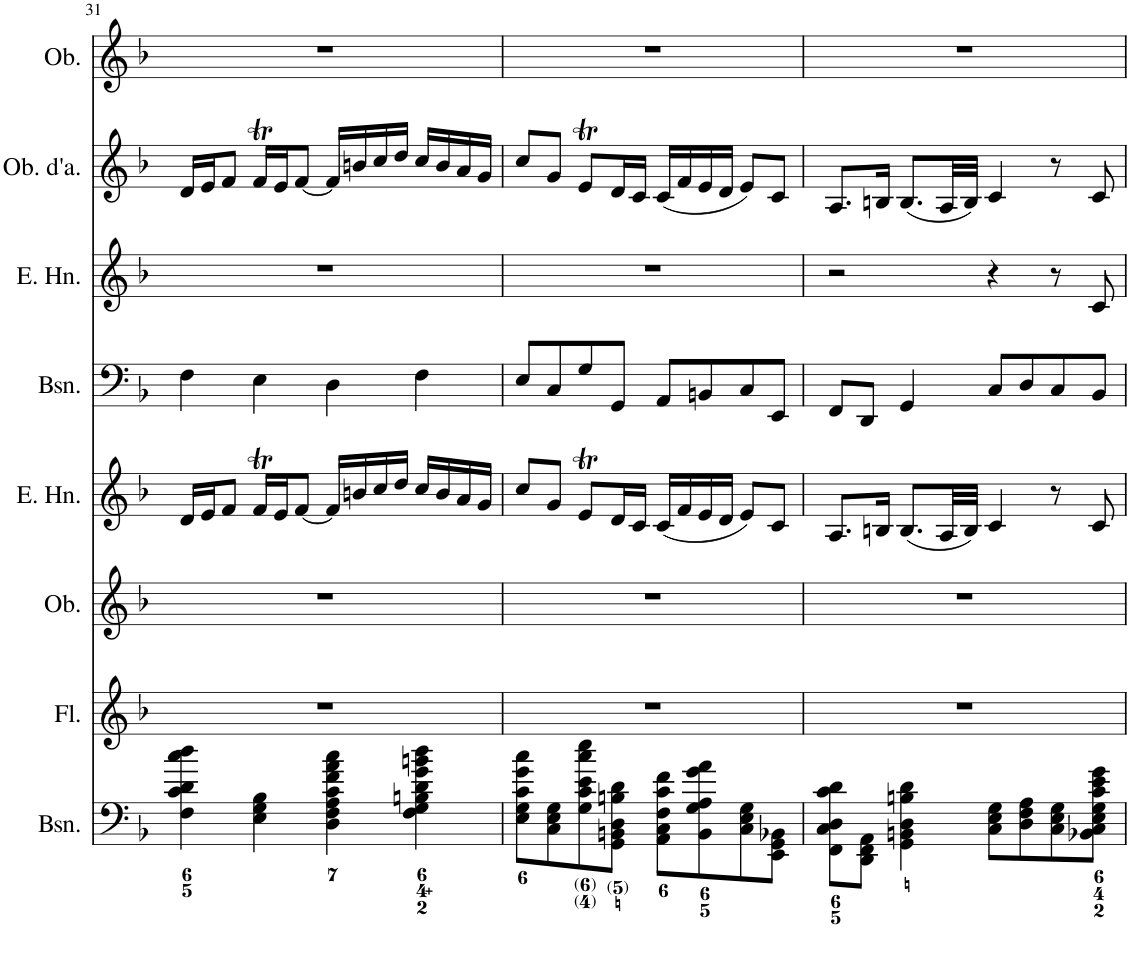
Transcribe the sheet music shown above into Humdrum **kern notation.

**kern	**kern	**kern	**kern	**kern	**kern	**kern	**kern
*part8	*part7	*part6	*part5	*part4	*part3	*part2	*part1
*staff8	*staff7	*staff6	*staff5	*staff4	*staff3	*staff2	*staff1
*I"Bassoon	*I"Flute	*I"Oboe	*I"English Horn	*I"Bassoon	*I"English Horn	*I"Oboe d'amore	*I"Oboe
*I'Bsn.	*I'Fl.	*I'Ob.	*I'E. Hn.	*I'Bsn.	*I'E. Hn.	*I'Ob. d'a.	*I'Ob.
!!LO:PB:g=z
*clefF4	*clefG2	*clefG2	*clefG2	*clefF4	*clefG2	*clefG2	*clefG2
*	*	*	*ITrd4c7	*	*ITrd4c7	*	*
*k[b-]	*k[b-]	*k[b-]	*k[b-]	*k[b-]	*k[b-]	*k[b-]	*k[b-]
*M4/4	*M4/4	*M4/4	*M4/4	*M4/4	*M4/4	*M4/4	*M4/4
*met(c)	*met(c)	*met(c)	*met(c)	*met(c)	*met(c)	*met(c)	*met(c)
=31	=31	=31	=31	=31	=31	=31	=31
4F\ 4c\ 4d\ 4cc\ 4dd\	1r	1r	16d/LL	4F\	1r	16d/LL	1r
.	.	.	16e/J	.	.	16e/J	.
.	.	.	8f/J	.	.	8f/J	.
4E\ 4G\ 4B-\	.	.	16fT/LL	4E\	.	16fT/LL	.
.	.	.	16e/J	.	.	16e/J	.
.	.	.	[8f/J	.	.	[8f/J	.
4D\ 4F\ 4A\ 4c\ 4f\ 4a\ 4cc\	.	.	16f/LL]	4D\	.	16f/LL]	.
.	.	.	16bn/	.	.	16bn/	.
.	.	.	16cc/	.	.	16cc/	.
.	.	.	16dd/JJ	.	.	16dd/JJ	.
4F\ 4G\ 4Bn\ 4d\ 4g\ 4bn\ 4dd\	.	.	16cc/LL	4F\	.	16cc/LL	.
.	.	.	16b/	.	.	16b/	.
.	.	.	16a/	.	.	16a/	.
.	.	.	16g/JJ	.	.	16g/JJ	.
=32	=32	=32	=32	=32	=32	=32	=32
8E\ 8G\ 8c\ 8g\ 8cc\L	1r	1r	8cc/L	8E/L	1r	8cc/L	1r
8C\ 8E\ 8G\	.	.	8g/J	8C/	.	8g/J	.
8G\ 8c\ 8e\ 8cc\ 8ee\	.	.	8et/L	8G/	.	8et/L	.
8GG\ 8BBn\ 8D\ 8Bn\ 8d\J	.	.	16d/L	8GG/J	.	16d/L	.
.	.	.	16c/JJ	.	.	16c/JJ	.
8AA\ 8C\ 8F\ 8c\ 8f\L	.	.	(16c/LL	8AA/L	.	(16c/LL	.
.	.	.	16f/	.	.	16f/	.
8BB\ 8G\ 8A\ 8g\ 8a\	.	.	16e/	8BBn/	.	16e/	.
.	.	.	16d/JJ	.	.	16d/JJ	.
8C\ 8E\ 8G\	.	.	8e/L)	8C/	.	8e/L)	.
8EE\ 8GG\ 8BB-X\J	.	.	8c/J	8EE/J	.	8c/J	.
=33	=33	=33	=33	=33	=33	=33	=33
8FF\ 8C\ 8D\ 8c\ 8d\L	1r	1r	8.A/L	8FF/L	2r	8.A/L	1r
8DD\ 8FF\ 8AA\J	.	.	.	8DD/J	.	.	.
.	.	.	16Bn/Jk	.	.	16Bn/Jk	.
4GG\ 4BBn\ 4D\ 4Bn\ 4d\	.	.	(8.B/L	4GG/	.	(8.B/L	.
.	.	.	32A/LL	.	.	32A/LL	.
.	.	.	32B/JJJ)	.	.	32B/JJJ)	.
8C\ 8E\ 8G\L	.	.	4c/	8C/L	4r	4c/	.
8D\ 8F\ 8A\	.	.	.	8D/	.	.	.
8C\ 8E\ 8G\	.	.	8r	8C/	8r	8r	.
8BB-X\ 8C\ 8E\ 8G\ 8c\ 8e\ 8g\J	.	.	8c/	8BB-/J	8c/	8c/	.
=	=	=	=	=	=	=	=
*-	*-	*-	*-	*-	*-	*-	*-
